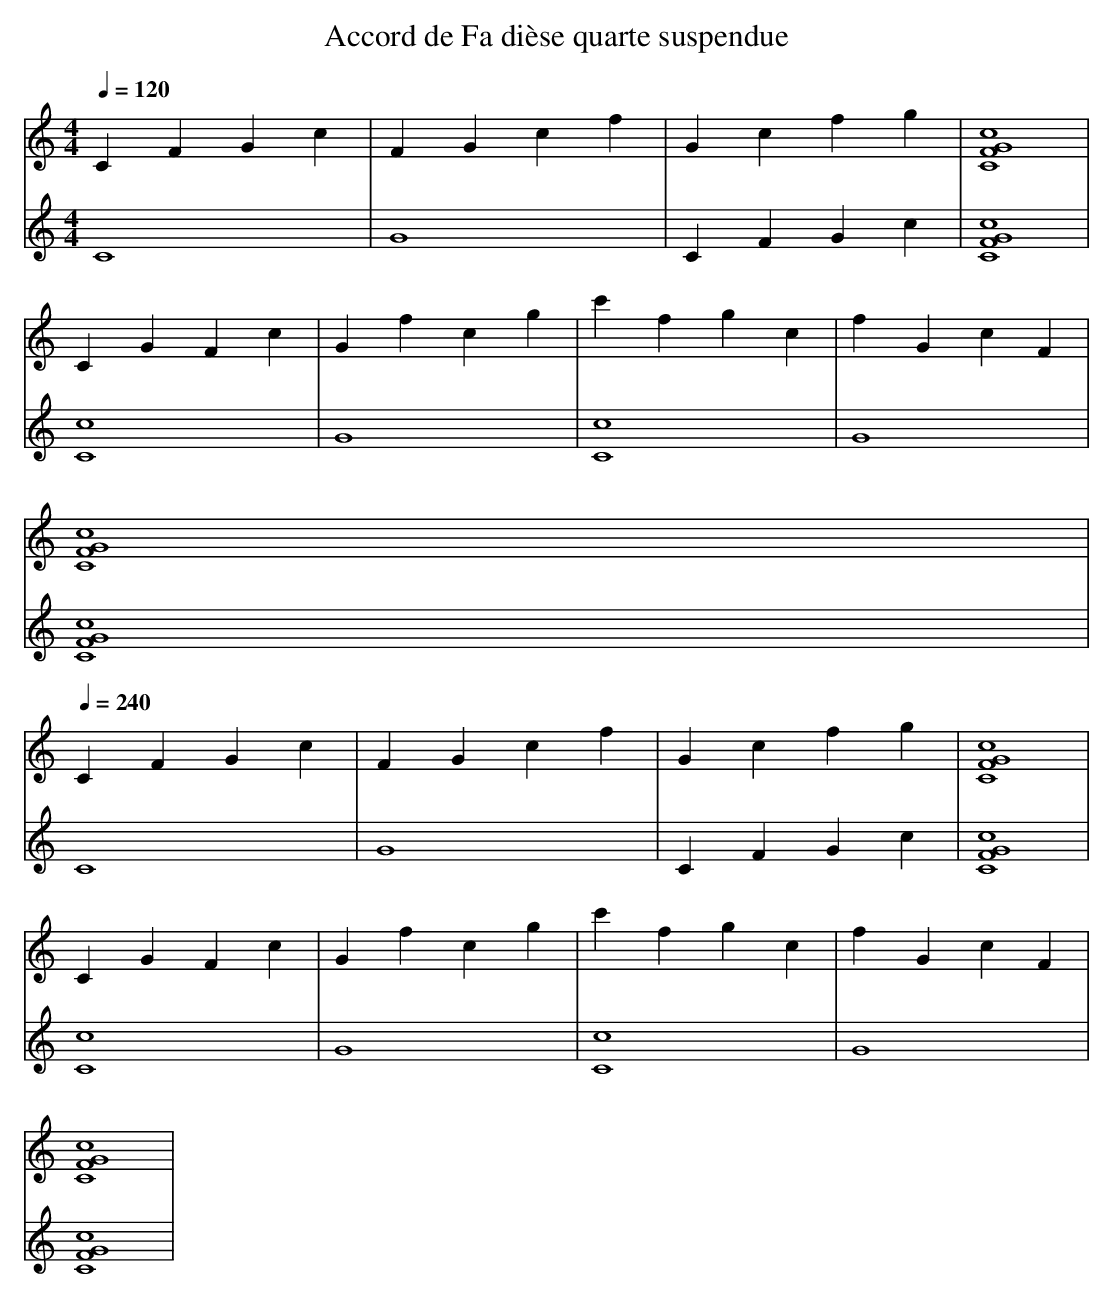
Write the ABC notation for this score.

X:1
T:Accord de Fa dièse quarte suspendue
M: 4/4
L: 1/4
Q:1/4=120
K:C
V:1
C F G c | F G c f | G c f g | [C4 F4 G4 c4] |
C G F c | G f c g | c' f g c | f G c F |
[C4 F4 G4 c4] |
Q:1/4=240
C F G c | F G c f | G c f g | [C4 F4 G4 c4] |
C G F c | G f c g | c' f g c | f G c F |
[C4 F4 G4 c4] |
V:2
C4 | G4 | C F G c | [C4 F4 G4 c4] |
[C4 c4] | G4 | [C4 c4] | G4 |
[C4 F4 G4 c4] |
Q:1/4=240
C4 | G4 | C F G c | [C4 F4 G4 c4] |
[C4 c4] | G4 | [C4 c4] | G4 |
[C4 F4 G4 c4] |
